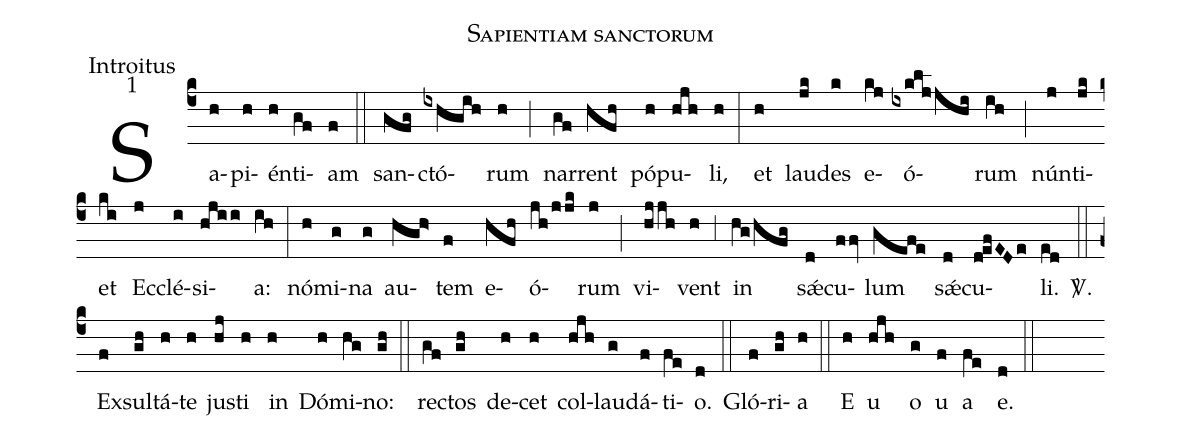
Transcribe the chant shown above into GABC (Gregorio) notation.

name:Sapientiam sanctorum;
office-part:Introitus;
mode:1;
%%
(c4) Sa(h)pi(h)én(h)ti(gf)am(f) (::) san(gfg)ctó(ixhgih)rum(h) (;) nar(gf)rent(hfh) pó(h)pu(hjh)li,(h) (:) et(h) lau(jk)des(k) e(kj)ó(ixkljjhi)rum(ih) (;) nún(j)ti(jk)et(ki) Ec(j)clé(i)si(hjii)a:(ih) (:) nó(h)mi(g)na(g) au(hgh>)tem(f) e(hfh)ó(jh/jjk)rum(j) (;) vi(hjjh)vent(h) (;3) in(hg/hfg) s<sp>'ae</sp>(d)cu(ffv)lum(gefe) s<sp>'ae</sp>(d)cu(d!efEDe)li.(ed) <sp>V/</sp>.(::) Ex(f)sul(gh)tá(h)te(h) ju(hj)sti(h) in(h) Dó(h)mi(hg)no:(gh) (::) re(gf)ctos(gh) de(h)cet(h) col(hjh)lau(g)dá(f)ti(fe)o.(d) (::) Gló(f)ri(gh)a(h) (::) E(h) u(hjh) o(g) u(f) a(fe) e.(d) (::)
